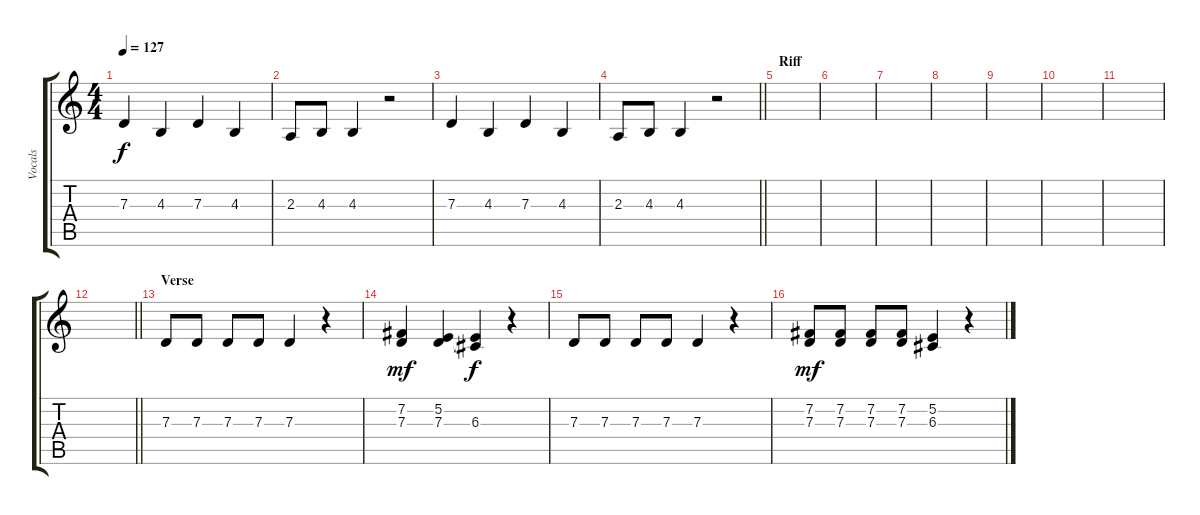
\track ("Vocals" "Vocals") {instrument oboe}
\staff {score tabs}
\tuning (E4 B3 G3 D3 A2 E2) {hide}
\ts (4 4)
\tempo 127
\clef g2
\ks c
7.3.4{dy f} 4.3.4 7.3.4 4.3.4 |
2.3.8 4.3.8 4.3.4 r.2 |
7.3.4 4.3.4 7.3.4 4.3.4 |
\barLineRight lightlight
2.3.8 4.3.8 4.3.4 r.2 |
\section ("" "Riff")
|
|
|
|
|
|
|
\barLineRight lightlight
|
\section ("" "Verse")
7.3.8 7.3.8 7.3.8 7.3.8 7.3.4 r.4 |
(7.2 7.3).4{dy mf} (5.2 7.3).4 (5.2{t} 6.3).4{dy f} r.4 |
7.3.8 7.3.8 7.3.8 7.3.8 7.3.4 r.4 |
(7.2 7.3).8{dy mf} (7.2 7.3).8 (7.2 7.3).8 (7.2 7.3).8 (5.2 6.3).4 r.4
